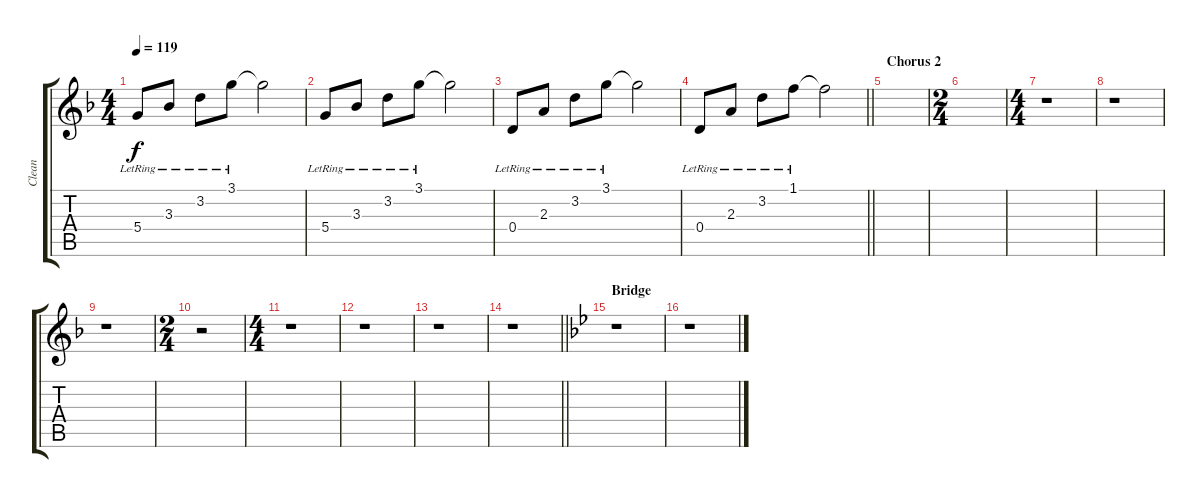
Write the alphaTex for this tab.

\track ("Clean" "Clean") {instrument electricguitarclean}
\staff {score tabs}
\tuning (E4 B3 G3 D3 A2 E2) {hide}
\ts (4 4)
\tempo 119
\clef g2
\ks f
5.4{lr}.8{dy f} 3.3{lr}.8 3.2{lr}.8 3.1{lr}.8 3.1{t}.2 |
5.4{lr}.8 3.3{lr}.8 3.2{lr}.8 3.1{lr}.8 3.1{t}.2 |
0.4{lr}.8 2.3{lr}.8 3.2{lr}.8 3.1{lr}.8 3.1{t}.2 |
\barLineRight lightlight
0.4{lr}.8 2.3{lr}.8 3.2{lr}.8 1.1{lr}.8 1.1{t}.2 |
\section ("" "Chorus 2")
|
\ts (2 4)
|
\ts (4 4)
r.1 |
r.1 |
r.1 |
\ts (2 4)
r.2 |
\ts (4 4)
r.1 |
r.1 |
r.1 |
\barLineRight lightlight
r.1 |
\section ("" "Bridge")
\ks bb
r.1 |
r.1
